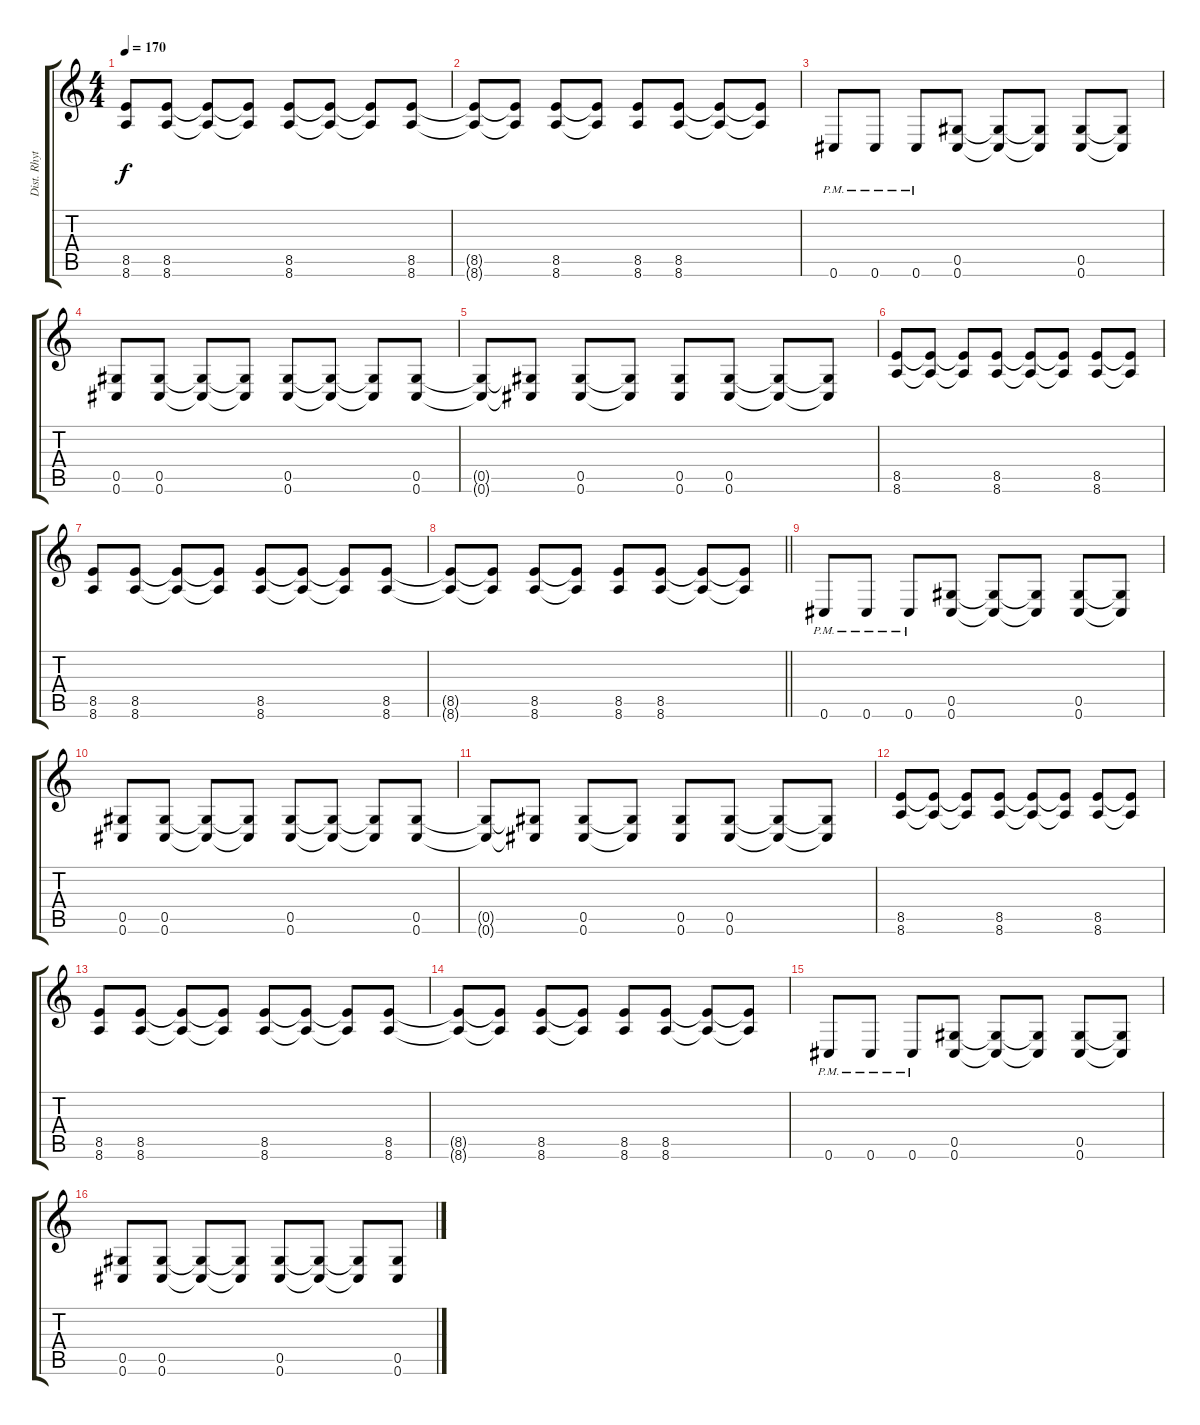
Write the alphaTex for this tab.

\track ("Dist. Rhytm Guitar [L]" "Dist. Rhyt") {instrument distortionguitar}
\staff {score tabs}
\tuning (Eb4 Bb3 Gb3 Db3 Ab2 Db2) {hide}
\ts (4 4)
\tempo 170
\clef g2
\ks c
(8.5 8.6).8{dy f} (8.5 8.6).8 (8.5{t} 8.6{t}).8 (8.5{t} 8.6{t}).8 (8.5 8.6).8 (8.5{t} 8.6{t}).8 (8.5{t} 8.6{t}).8 (8.5 8.6).8 |
(8.5{t} 8.6{t}).8 (8.5{t} 8.6{t}).8 (8.5 8.6).8 (8.5{t} 8.6{t}).8 (8.5 8.6).8 (8.5 8.6).8 (8.5{t} 8.6{t}).8 (8.5{t} 8.6{t}).8 |
0.6{pm}.8 0.6{pm}.8 0.6{pm}.8 (0.5 0.6).8 (0.5{t} 0.6{t}).8 (0.5{t} 0.6{t}).8 (0.5 0.6).8 (0.5{t} 0.6{t}).8 |
(0.5 0.6).8 (0.5 0.6).8 (0.5{t} 0.6{t}).8 (0.5{t} 0.6{t}).8 (0.5 0.6).8 (0.5{t} 0.6{t}).8 (0.5{t} 0.6{t}).8 (0.5 0.6).8 |
(0.5{t} 0.6{t}).8 (0.5{t} 0.6{t}).8 (0.5 0.6).8 (0.5{t} 0.6{t}).8 (0.5 0.6).8 (0.5 0.6).8 (0.5{t} 0.6{t}).8 (0.5{t} 0.6{t}).8 |
(8.5 8.6).8 (8.5{t} 8.6{t}).8 (8.5{t} 8.6{t}).8 (8.5 8.6).8 (8.5{t} 8.6{t}).8 (8.5{t} 8.6{t}).8 (8.5 8.6).8 (8.5{t} 8.6{t}).8 |
(8.5 8.6).8 (8.5 8.6).8 (8.5{t} 8.6{t}).8 (8.5{t} 8.6{t}).8 (8.5 8.6).8 (8.5{t} 8.6{t}).8 (8.5{t} 8.6{t}).8 (8.5 8.6).8 |
\barLineRight lightlight
(8.5{t} 8.6{t}).8 (8.5{t} 8.6{t}).8 (8.5 8.6).8 (8.5{t} 8.6{t}).8 (8.5 8.6).8 (8.5 8.6).8 (8.5{t} 8.6{t}).8 (8.5{t} 8.6{t}).8 |
0.6{pm}.8 0.6{pm}.8 0.6{pm}.8 (0.5 0.6).8 (0.5{t} 0.6{t}).8 (0.5{t} 0.6{t}).8 (0.5 0.6).8 (0.5{t} 0.6{t}).8 |
(0.5 0.6).8 (0.5 0.6).8 (0.5{t} 0.6{t}).8 (0.5{t} 0.6{t}).8 (0.5 0.6).8 (0.5{t} 0.6{t}).8 (0.5{t} 0.6{t}).8 (0.5 0.6).8 |
(0.5{t} 0.6{t}).8 (0.5{t} 0.6{t}).8 (0.5 0.6).8 (0.5{t} 0.6{t}).8 (0.5 0.6).8 (0.5 0.6).8 (0.5{t} 0.6{t}).8 (0.5{t} 0.6{t}).8 |
(8.5 8.6).8 (8.5{t} 8.6{t}).8 (8.5{t} 8.6{t}).8 (8.5 8.6).8 (8.5{t} 8.6{t}).8 (8.5{t} 8.6{t}).8 (8.5 8.6).8 (8.5{t} 8.6{t}).8 |
(8.5 8.6).8 (8.5 8.6).8 (8.5{t} 8.6{t}).8 (8.5{t} 8.6{t}).8 (8.5 8.6).8 (8.5{t} 8.6{t}).8 (8.5{t} 8.6{t}).8 (8.5 8.6).8 |
(8.5{t} 8.6{t}).8 (8.5{t} 8.6{t}).8 (8.5 8.6).8 (8.5{t} 8.6{t}).8 (8.5 8.6).8 (8.5 8.6).8 (8.5{t} 8.6{t}).8 (8.5{t} 8.6{t}).8 |
0.6{pm}.8 0.6{pm}.8 0.6{pm}.8 (0.5 0.6).8 (0.5{t} 0.6{t}).8 (0.5{t} 0.6{t}).8 (0.5 0.6).8 (0.5{t} 0.6{t}).8 |
(0.5 0.6).8 (0.5 0.6).8 (0.5{t} 0.6{t}).8 (0.5{t} 0.6{t}).8 (0.5 0.6).8 (0.5{t} 0.6{t}).8 (0.5{t} 0.6{t}).8 (0.5 0.6).8
